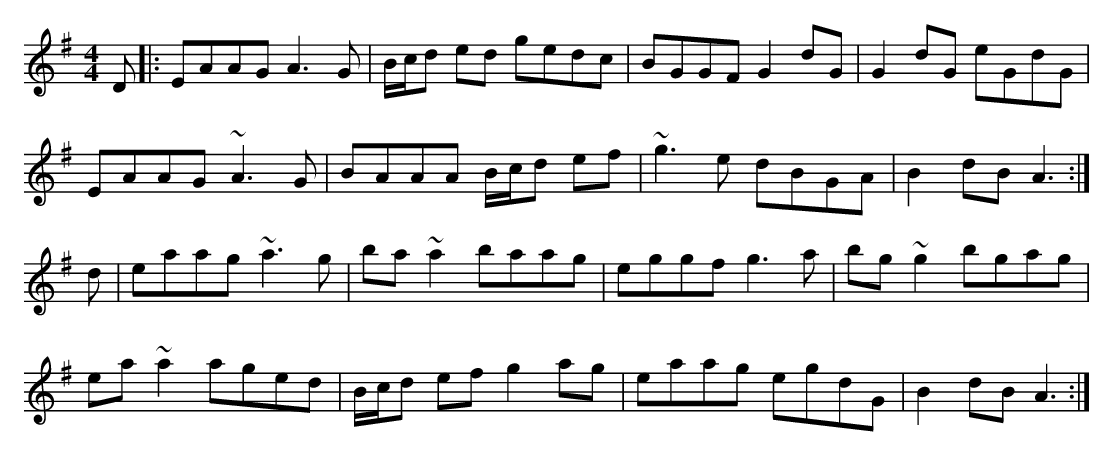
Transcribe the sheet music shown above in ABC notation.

X:1
M:4/4
K:Ador
D|:EAAG A3G|B/c/d ed gedc|BGGF G2dG|G2dG eGdG|
EAAG ~A3G|BAAA B/c/d ef|~g3e dBGA|B2dB A3:|
d|eaag ~a3g|ba~a2 baag|eggf g3a|bg~g2 bgag|
ea~a2 aged|B/c/d ef g2ag|eaag egdG|B2dB A3:|
